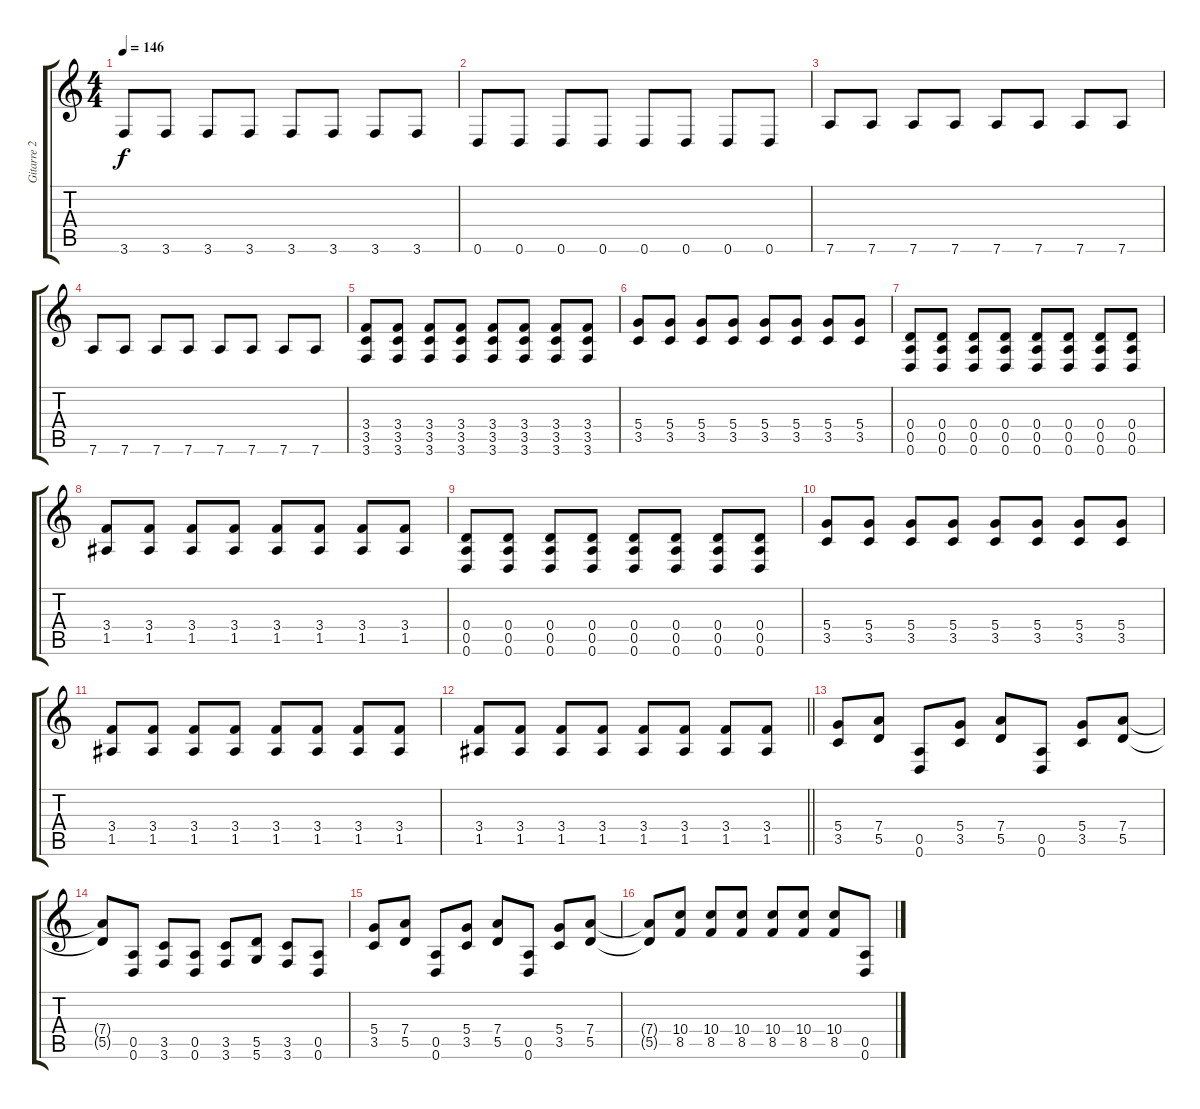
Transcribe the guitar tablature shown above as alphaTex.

\track ("Gitarre 2" "Gitarre 2") {instrument overdrivenguitar}
\staff {score tabs}
\tuning (D4 B3 G3 D3 A2 D2) {hide}
\ts (4 4)
\tempo 146
\clef g2
\ks c
3.6.8{dy f} 3.6.8 3.6.8 3.6.8 3.6.8 3.6.8 3.6.8 3.6.8 |
0.6.8 0.6.8 0.6.8 0.6.8 0.6.8 0.6.8 0.6.8 0.6.8 |
7.6.8 7.6.8 7.6.8 7.6.8 7.6.8 7.6.8 7.6.8 7.6.8 |
7.6.8 7.6.8 7.6.8 7.6.8 7.6.8 7.6.8 7.6.8 7.6.8 |
(3.4 3.5 3.6).8 (3.4 3.5 3.6).8 (3.4 3.5 3.6).8 (3.4 3.5 3.6).8 (3.4 3.5 3.6).8 (3.4 3.5 3.6).8 (3.4 3.5 3.6).8 (3.4 3.5 3.6).8 |
(5.4 3.5).8 (5.4 3.5).8 (5.4 3.5).8 (5.4 3.5).8 (5.4 3.5).8 (5.4 3.5).8 (5.4 3.5).8 (5.4 3.5).8 |
(0.4 0.5 0.6).8 (0.4 0.5 0.6).8 (0.4 0.5 0.6).8 (0.4 0.5 0.6).8 (0.4 0.5 0.6).8 (0.4 0.5 0.6).8 (0.4 0.5 0.6).8 (0.4 0.5 0.6).8 |
(3.4 1.5).8 (3.4 1.5).8 (3.4 1.5).8 (3.4 1.5).8 (3.4 1.5).8 (3.4 1.5).8 (3.4 1.5).8 (3.4 1.5).8 |
(0.4 0.5 0.6).8 (0.4 0.5 0.6).8 (0.4 0.5 0.6).8 (0.4 0.5 0.6).8 (0.4 0.5 0.6).8 (0.4 0.5 0.6).8 (0.4 0.5 0.6).8 (0.4 0.5 0.6).8 |
(5.4 3.5).8 (5.4 3.5).8 (5.4 3.5).8 (5.4 3.5).8 (5.4 3.5).8 (5.4 3.5).8 (5.4 3.5).8 (5.4 3.5).8 |
(3.4 1.5).8 (3.4 1.5).8 (3.4 1.5).8 (3.4 1.5).8 (3.4 1.5).8 (3.4 1.5).8 (3.4 1.5).8 (3.4 1.5).8 |
\barLineRight lightlight
(3.4 1.5).8 (3.4 1.5).8 (3.4 1.5).8 (3.4 1.5).8 (3.4 1.5).8 (3.4 1.5).8 (3.4 1.5).8 (3.4 1.5).8 |
(5.4 3.5).8 (7.4 5.5).8 (0.5 0.6).8 (5.4 3.5).8 (7.4 5.5).8 (0.5 0.6).8 (5.4 3.5).8 (7.4 5.5).8 |
(7.4{t} 5.5{t}).8 (0.5 0.6).8 (3.5 3.6).8 (0.5 0.6).8 (3.5 3.6).8 (5.5 5.6).8 (3.5 3.6).8 (0.5 0.6).8 |
(5.4 3.5).8 (7.4 5.5).8 (0.5 0.6).8 (5.4 3.5).8 (7.4 5.5).8 (0.5 0.6).8 (5.4 3.5).8 (7.4 5.5).8 |
(7.4{t} 5.5{t}).8 (10.4 8.5).8 (10.4 8.5).8 (10.4 8.5).8 (10.4 8.5).8 (10.4 8.5).8 (10.4 8.5).8 (0.5 0.6).8
